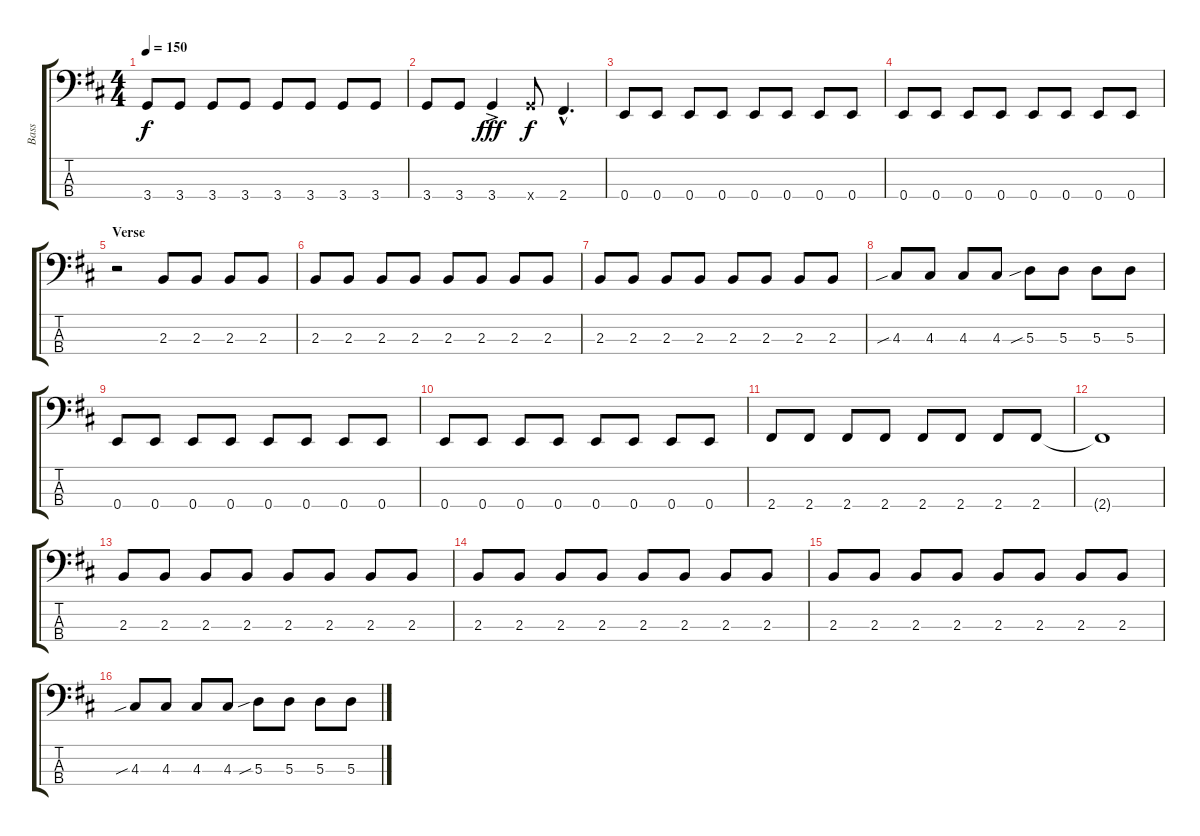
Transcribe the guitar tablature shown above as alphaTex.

\track ("Bass" "Bass") {instrument electricbasspick}
\staff {score tabs}
\tuning (G2 D2 A1 E1) {hide}
\ts (4 4)
\tempo 150
\clef f4
\ks d
3.4.8{dy f} 3.4.8 3.4.8 3.4.8 3.4.8 3.4.8 3.4.8 3.4.8 |
3.4.8 3.4.8 3.4{ac}.4{dy fff} 3.4{x}.8{dy f} 2.4{hac}.4{d} |
0.4.8 0.4.8 0.4.8 0.4.8 0.4.8 0.4.8 0.4.8 0.4.8 |
0.4.8 0.4.8 0.4.8 0.4.8 0.4.8 0.4.8 0.4.8 0.4.8 |
\section ("" "Verse")
r.2 2.3.8 2.3.8 2.3.8 2.3.8 |
2.3.8 2.3.8 2.3.8 2.3.8 2.3.8 2.3.8 2.3.8 2.3.8 |
2.3.8 2.3.8 2.3.8 2.3.8 2.3.8 2.3.8 2.3.8 2.3.8 |
4.3{sib}.8 4.3.8 4.3.8 4.3.8 5.3{sib}.8 5.3.8 5.3.8 5.3.8 |
0.4.8 0.4.8 0.4.8 0.4.8 0.4.8 0.4.8 0.4.8 0.4.8 |
0.4.8 0.4.8 0.4.8 0.4.8 0.4.8 0.4.8 0.4.8 0.4.8 |
2.4.8 2.4.8 2.4.8 2.4.8 2.4.8 2.4.8 2.4.8 2.4.8 |
2.4{t}.1 |
2.3.8 2.3.8 2.3.8 2.3.8 2.3.8 2.3.8 2.3.8 2.3.8 |
2.3.8 2.3.8 2.3.8 2.3.8 2.3.8 2.3.8 2.3.8 2.3.8 |
2.3.8 2.3.8 2.3.8 2.3.8 2.3.8 2.3.8 2.3.8 2.3.8 |
4.3{sib}.8 4.3.8 4.3.8 4.3.8 5.3{sib}.8 5.3.8 5.3.8 5.3.8
